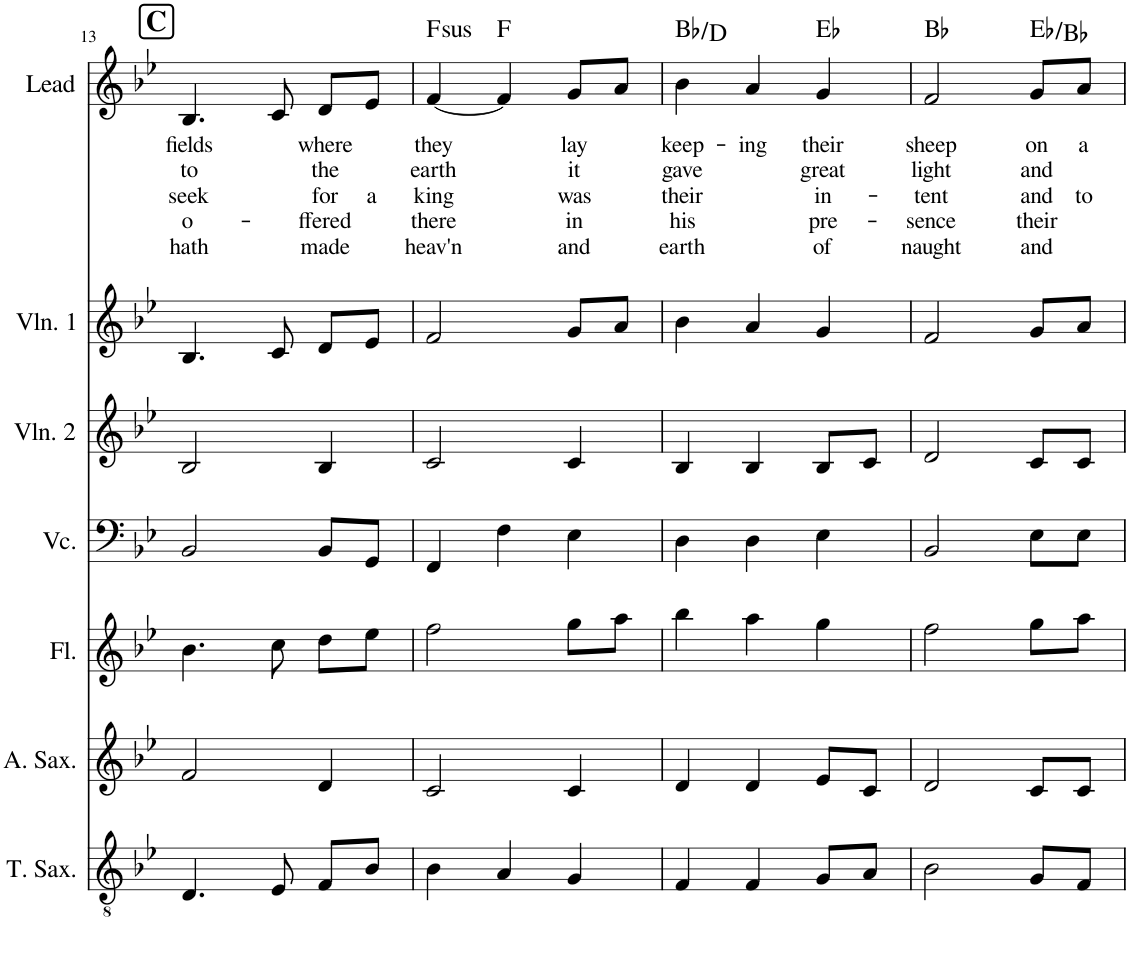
**kern	**kern	**kern	**kern	**kern	**kern	**kern	**text	**text	**text	**text	**text	**harte
*part7	*part6	*part5	*part4	*part3	*part2	*part1	*part1	*part1	*part1	*part1	*part1	*part1
*staff7	*staff6	*staff5	*staff4	*staff3	*staff2	*staff1	*staff1	*staff1	*staff1	*staff1	*staff1	*
*I"Tenor Saxophone	*I"Alto Saxophone	*I"Flute	*I"Violoncello	*I"Violin 2	*I"Violin 1	*I"Lead	*	*	*	*	*	*
*I'T. Sax.	*I'A. Sax.	*I'Fl.	*I'Vc.	*I'Vln. 2	*I'Vln. 1	*I'Lead	*	*	*	*	*	*
!!LO:PB:g=z
*clefGv2	*clefG2	*clefG2	*clefF4	*clefG2	*clefG2	*clefG2	*	*	*	*	*	*
*ITrd8c14	*ITrd5c9	*	*	*	*	*	*	*	*	*	*	*
*k[b-e-]	*k[b-e-]	*k[b-e-]	*k[b-e-]	*k[b-e-]	*k[b-e-]	*k[b-e-]	*	*	*	*	*	*
*M3/4	*M3/4	*M3/4	*M3/4	*M3/4	*M3/4	*M3/4	*	*	*	*	*	*
!!LO:REH:place=s1:a:B:cj:fs=14:t=C
=13	=13	=13	=13	=13	=13	=13	=13	=13	=13	=13	=13	=13
!	!	!	!	!	!	!	!LO:LY:b	!LO:LY:b	!LO:LY:b	!LO:LY:b	!LO:LY:b	!
4.D/	2f/	4.b-\	2BB-/	2B-/	4.B-/	4.B-/	fields	to	seek	o-	hath	.
8E-/	.	8cc\	.	.	8c/	8c/	.	.	.	.	.	.
!	!	!	!	!	!	!	!LO:LY:b	!LO:LY:b	!LO:LY:b	!LO:LY:b	!LO:LY:b	!
8F/L	4d/	8dd\L	8BB-/L	4B-/	8d/L	8d/L	where	the	for	-ffered	made	.
!	!	!	!	!	!	!	!	!	!LO:LY:b	!	!	!
8B-/J	.	8ee-\J	8GG/J	.	8e-/J	8e-/J	.	.	a	.	.	.
=14	=14	=14	=14	=14	=14	=14	=14	=14	=14	=14	=14	=14
!	!	!	!	!	!	!	!LO:LY:b	!LO:LY:b	!LO:LY:b	!LO:LY:b	!LO:LY:b	!LO:H:kt=sus
4B-\	2c/	2ff\	4FF/	2c/	2f/	[4f/	they	earth	king	there	heav'n	F:sus4
4A/	.	.	4F\	.	.	4f/]	.	.	.	.	.	F:maj
!	!	!	!	!	!	!	!LO:LY:b	!LO:LY:b	!LO:LY:b	!LO:LY:b	!LO:LY:b	!
4G/	4c/	8gg\L	4E-\	4c/	8g/L	8g/L	lay	it	was	in	and	.
.	.	8aa\J	.	.	8a/J	8a/J	.	.	.	.	.	.
=15	=15	=15	=15	=15	=15	=15	=15	=15	=15	=15	=15	=15
!	!	!	!	!	!	!	!LO:LY:b	!LO:LY:b	!LO:LY:b	!LO:LY:b	!LO:LY:b	!
4F/	4d/	4bb-\	4D\	4B-/	4b-\	4b-\	keep-	gave	their	his	earth	Bb:maj/3
!	!	!	!	!	!	!	!LO:LY:b	!	!	!	!	!
4F/	4d/	4aa\	4D\	4B-/	4a/	4a/	-ing	.	.	.	.	.
!	!	!	!	!	!	!	!LO:LY:b	!LO:LY:b	!LO:LY:b	!LO:LY:b	!LO:LY:b	!
8G/L	8e-/L	4gg\	4E-\	8B-/L	4g/	4g/	their	great	in-	pre-	of	Eb:maj
8A/J	8c/J	.	.	8c/J	.	.	.	.	.	.	.	.
=16	=16	=16	=16	=16	=16	=16	=16	=16	=16	=16	=16	=16
!	!	!	!	!	!	!	!LO:LY:b	!LO:LY:b	!LO:LY:b	!LO:LY:b	!LO:LY:b	!
2B-\	2d/	2ff\	2BB-/	2d/	2f/	2f/	sheep	light	-tent	-sence	naught	Bb:maj
!	!	!	!	!	!	!	!LO:LY:b	!LO:LY:b	!LO:LY:b	!LO:LY:b	!LO:LY:b	!
8G/L	8c/L	8gg\L	8E-\L	8c/L	8g/L	8g/L	on	and	and	their	and	Eb:maj/5
!	!	!	!	!	!	!	!LO:LY:b	!	!LO:LY:b	!	!	!
8F/J	8c/J	8aa\J	8E-\J	8c/J	8a/J	8a/J	a	.	to	.	.	.
=	=	=	=	=	=	=	=	=	=	=	=	=
*-	*-	*-	*-	*-	*-	*-	*-	*-	*-	*-	*-	*-
